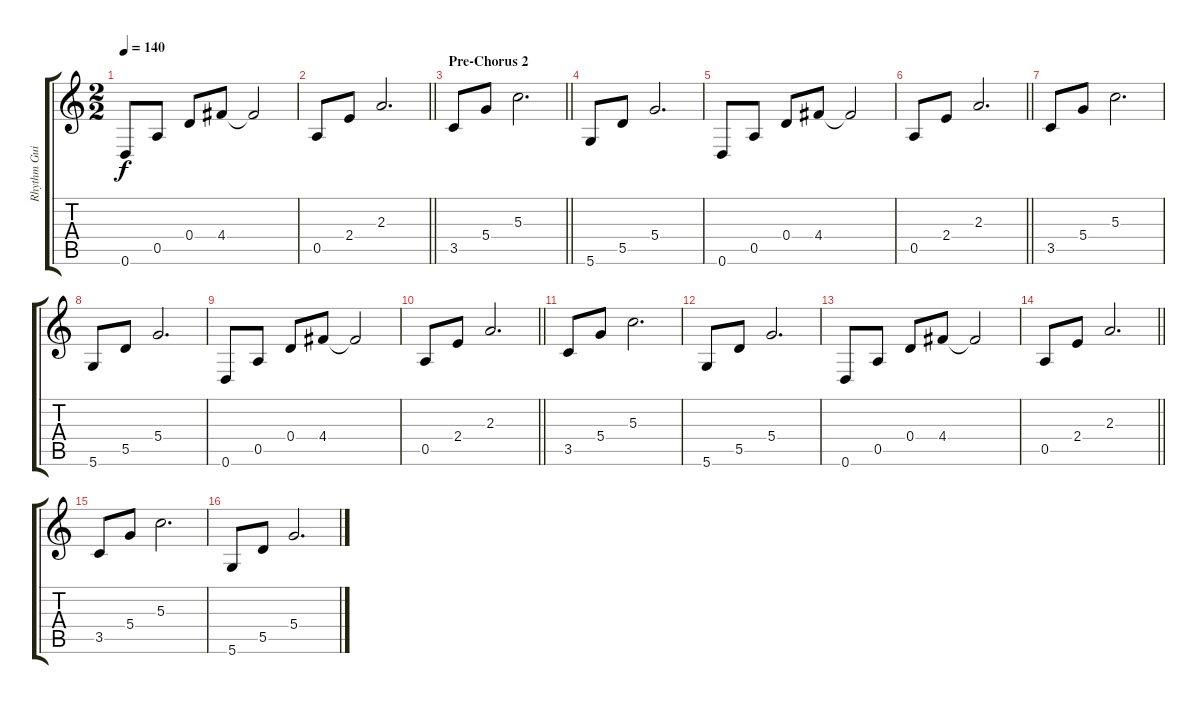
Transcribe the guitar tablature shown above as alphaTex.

\track ("Rhythm Guitar" "Rhythm Gui") {instrument acousticguitarsteel}
\staff {score tabs}
\tuning (E4 B3 G3 D3 A2 D2) {hide}
\ts (2 2)
\tempo 140
\clef g2
\ks c
0.6.8{dy f} 0.5.8 0.4.8 4.4.8 4.4{t}.2 |
\barLineRight lightlight
0.5.8 2.4.8 2.3.2{d} |
\section ("" "Pre-Chorus 2")
\barLineRight lightlight
3.5.8 5.4.8 5.3.2{d} |
5.6.8 5.5.8 5.4.2{d} |
0.6.8 0.5.8 0.4.8 4.4.8 4.4{t}.2 |
\barLineRight lightlight
0.5.8 2.4.8 2.3.2{d} |
3.5.8 5.4.8 5.3.2{d} |
5.6.8 5.5.8 5.4.2{d} |
0.6.8 0.5.8 0.4.8 4.4.8 4.4{t}.2 |
\barLineRight lightlight
0.5.8 2.4.8 2.3.2{d} |
3.5.8 5.4.8 5.3.2{d} |
5.6.8 5.5.8 5.4.2{d} |
0.6.8 0.5.8 0.4.8 4.4.8 4.4{t}.2 |
\barLineRight lightlight
0.5.8 2.4.8 2.3.2{d} |
3.5.8 5.4.8 5.3.2{d} |
5.6.8 5.5.8 5.4.2{d}
